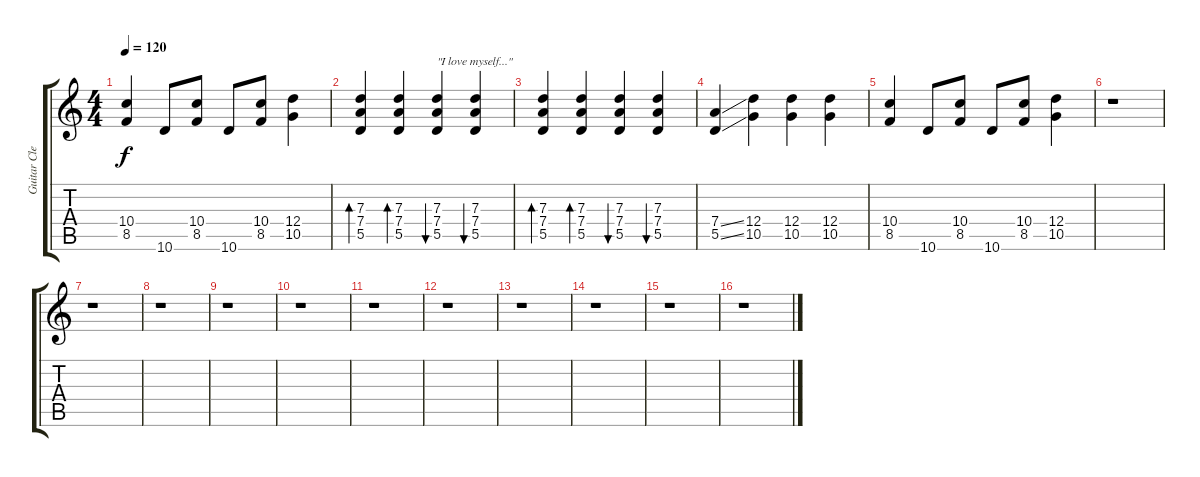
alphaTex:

\track ("Guitar Clean" "Guitar Cle") {instrument acousticguitarsteel}
\staff {score tabs}
\tuning (E4 B3 G3 D3 A2 E2) {hide}
\ts (4 4)
\tempo 120
\clef g2
\ks c
(10.4 8.5).4{dy f} 10.6.8 (10.4 8.5).8 10.6.8 (10.4 8.5).8 (12.4 10.5).4 |
(7.3 7.4 5.5).4{bd 120} (7.3 7.4 5.5).4{bd 120} (7.3 7.4 5.5).4{bu 120 txt "\"I love myself...\""} (7.3 7.4 5.5).4{bu 120} |
(7.3 7.4 5.5).4{bd 120} (7.3 7.4 5.5).4{bd 120} (7.3 7.4 5.5).4{bu 120} (7.3 7.4 5.5).4{bu 120} |
(7.4{ss} 5.5{ss}).4 (12.4 10.5).4 (12.4 10.5).4 (12.4 10.5).4 |
(10.4 8.5).4 10.6.8 (10.4 8.5).8 10.6.8 (10.4 8.5).8 (12.4 10.5).4 |
r.1 |
r.1 |
r.1 |
r.1 |
r.1 |
r.1 |
r.1 |
r.1 |
r.1 |
r.1 |
r.1
